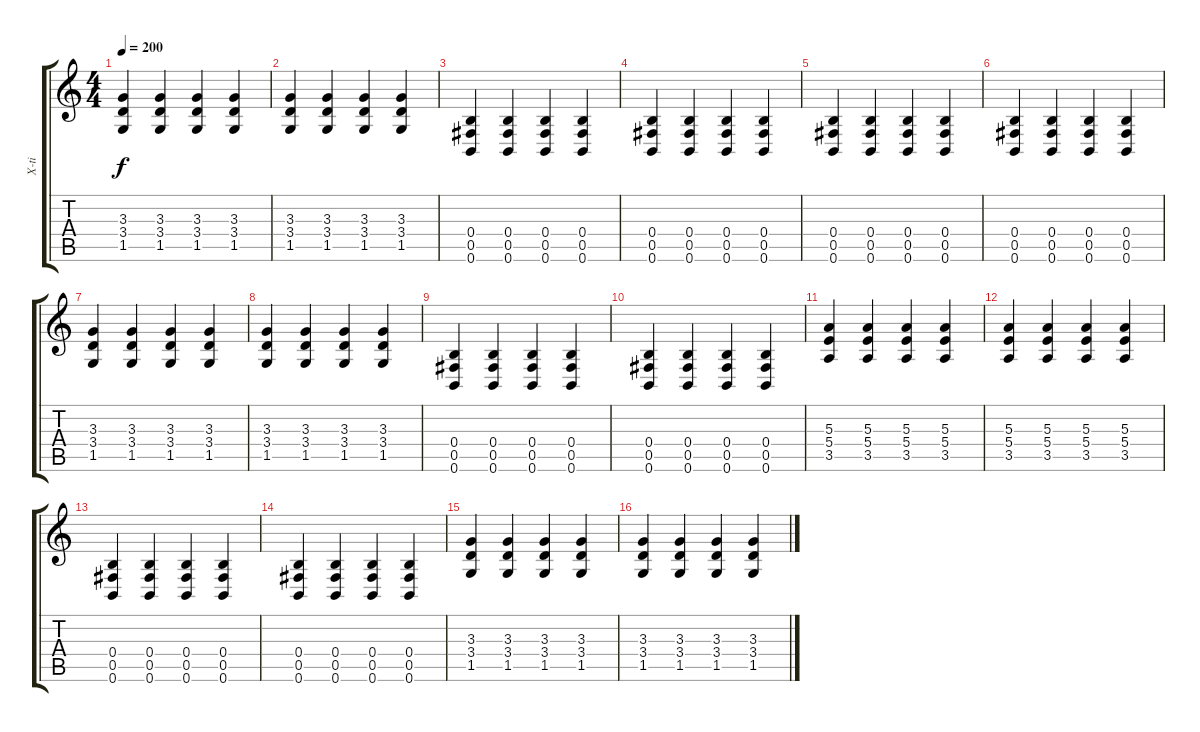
\track ("X-ti" "X-ti") {instrument distortionguitar}
\staff {score tabs}
\tuning (Db4 Ab3 E3 B2 Gb2 B1) {hide}
\ts (4 4)
\tempo 200
\clef g2
\ks c
(3.3 3.4 1.5).4{dy f} (3.3 3.4 1.5).4 (3.3 3.4 1.5).4 (3.3 3.4 1.5).4 |
(3.3 3.4 1.5).4 (3.3 3.4 1.5).4 (3.3 3.4 1.5).4 (3.3 3.4 1.5).4 |
(0.4 0.5 0.6).4 (0.4 0.5 0.6).4 (0.4 0.5 0.6).4 (0.4 0.5 0.6).4 |
(0.4 0.5 0.6).4 (0.4 0.5 0.6).4 (0.4 0.5 0.6).4 (0.4 0.5 0.6).4 |
(0.4 0.5 0.6).4 (0.4 0.5 0.6).4 (0.4 0.5 0.6).4 (0.4 0.5 0.6).4 |
(0.4 0.5 0.6).4 (0.4 0.5 0.6).4 (0.4 0.5 0.6).4 (0.4 0.5 0.6).4 |
(3.3 3.4 1.5).4 (3.3 3.4 1.5).4 (3.3 3.4 1.5).4 (3.3 3.4 1.5).4 |
(3.3 3.4 1.5).4 (3.3 3.4 1.5).4 (3.3 3.4 1.5).4 (3.3 3.4 1.5).4 |
(0.4 0.5 0.6).4 (0.4 0.5 0.6).4 (0.4 0.5 0.6).4 (0.4 0.5 0.6).4 |
(0.4 0.5 0.6).4 (0.4 0.5 0.6).4 (0.4 0.5 0.6).4 (0.4 0.5 0.6).4 |
(5.3 5.4 3.5).4 (5.3 5.4 3.5).4 (5.3 5.4 3.5).4 (5.3 5.4 3.5).4 |
(5.3 5.4 3.5).4 (5.3 5.4 3.5).4 (5.3 5.4 3.5).4 (5.3 5.4 3.5).4 |
(0.4 0.5 0.6).4 (0.4 0.5 0.6).4 (0.4 0.5 0.6).4 (0.4 0.5 0.6).4 |
(0.4 0.5 0.6).4 (0.4 0.5 0.6).4 (0.4 0.5 0.6).4 (0.4 0.5 0.6).4 |
(3.3 3.4 1.5).4 (3.3 3.4 1.5).4 (3.3 3.4 1.5).4 (3.3 3.4 1.5).4 |
(3.3 3.4 1.5).4 (3.3 3.4 1.5).4 (3.3 3.4 1.5).4 (3.3 3.4 1.5).4
